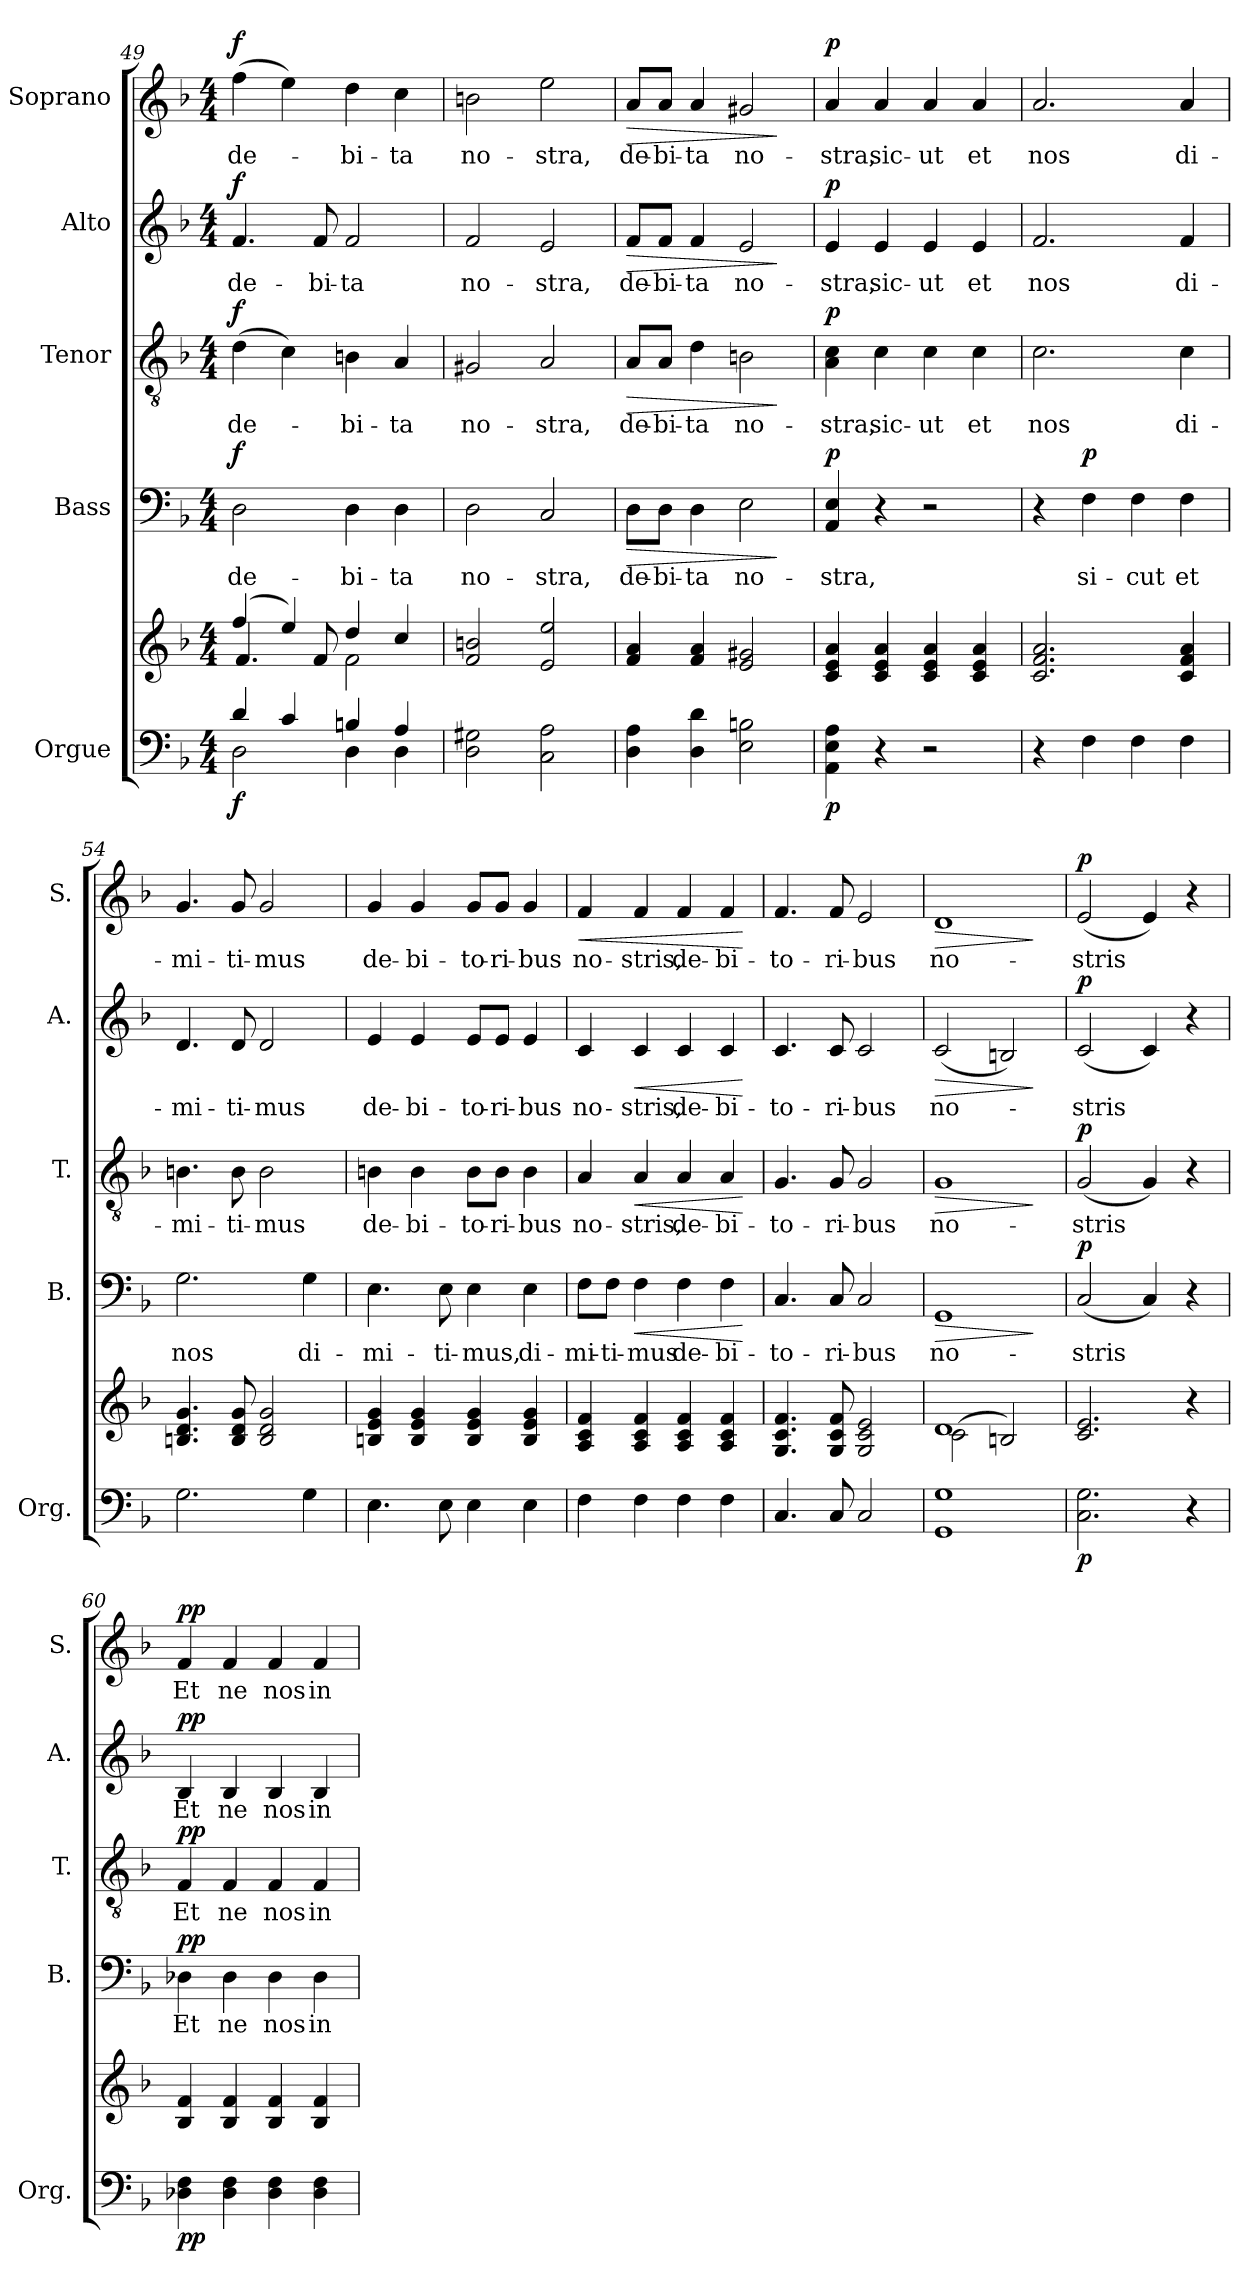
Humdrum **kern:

**kern	**kern	**dynam	**kern	**text	**dynam	**kern	**text	**dynam	**kern	**text	**dynam	**kern	**text	**dynam
*part5	*part5	*part5	*part4	*part4	*part4	*part3	*part3	*part3	*part2	*part2	*part2	*part1	*part1	*part1
*staff6	*staff5	*staff5/6	*staff4	*staff4	*staff4	*staff3	*staff3	*staff3	*staff2	*staff2	*staff2	*staff1	*staff1	*staff1
*I"Orgue	*	*	*I"Bass	*	*	*I"Tenor	*	*	*I"Alto	*	*	*I"Soprano	*	*
*I'Org.	*	*	*I'B.	*	*	*I'T.	*	*	*I'A.	*	*	*I'S.	*	*
*clefF4	*clefG2	*	*clefF4	*	*	*clefGv2	*	*	*clefG2	*	*	*clefG2	*	*
*k[b-]	*k[b-]	*	*k[b-]	*	*	*k[b-]	*	*	*k[b-]	*	*	*k[b-]	*	*
*M4/4	*M4/4	*	*M4/4	*	*	*M4/4	*	*	*M4/4	*	*	*M4/4	*	*
=49	=49	=49	=49	=49	=49	=49	=49	=49	=49	=49	=49	=49	=49	=49
*^	*^	*	*	*	*	*	*	*	*	*	*	*	*	*
!	!	!	!	!LO:DY:b=2	!	!LO:LY:b	!LO:DY:b	!	!LO:LY:b	!LO:DY:b	!	!LO:LY:b	!LO:DY:b	!	!LO:LY:b	!LO:DY:b
4d/	2D\	(4ff/	4.f/	f	2D\	de-	f	(4d\	de-	f	4.f/	de-	f	(4ff\	de-	f
4c/	.	4ee/)	.	.	.	.	.	4c\)	.	.	.	.	.	4ee\)	.	.
!	!	!	!	!	!	!	!	!	!	!	!	!LO:LY:b	!	!	!	!
.	.	.	8f/	.	.	.	.	.	.	.	8f/	-bi-	.	.	.	.
!	!	!	!	!	!	!LO:LY:b	!	!	!LO:LY:b	!	!	!LO:LY:b	!	!	!LO:LY:b	!
4Bn/	4D\	4dd/	2f\	.	4D\	-bi-	.	4Bn\	-bi-	.	2f/	-ta	.	4dd\	-bi-	.
!	!	!	!	!	!	!LO:LY:b	!	!	!LO:LY:b	!	!	!	!	!	!LO:LY:b	!
4A/	4D\	4cc/	.	.	4D\	-ta	.	4A/	-ta	.	.	.	.	4cc\	-ta	.
*	*	*v	*v	*	*	*	*	*	*	*	*	*	*	*	*	*
=50	=50	=50	=50	=50	=50	=50	=50	=50	=50	=50	=50	=50	=50	=50	=50
!	!	!	!	!	!LO:LY:b	!	!	!LO:LY:b	!	!	!LO:LY:b	!	!	!LO:LY:b	!
*v	*v	*	*	*	*	*	*	*	*	*	*	*	*	*	*
2D\ 2G#X\	2f/ 2bn/	.	2D\	no-	.	2G#X/	no-	.	2f/	no-	.	2bn\	no-	.
!	!	!	!	!LO:LY:b	!	!	!LO:LY:b	!	!	!LO:LY:b	!	!	!LO:LY:b	!
2C\ 2A\	2e/ 2ee/	.	2C/	-stra,	.	2A/	-stra,	.	2e/	-stra,	.	2ee\	-stra,	.
=51	=51	=51	=51	=51	=51	=51	=51	=51	=51	=51	=51	=51	=51	=51
!	!	!	!	!LO:LY:b	!LO:HP:b	!	!LO:LY:b	!LO:HP:b	!	!LO:LY:b	!LO:HP:b	!	!LO:LY:b	!LO:HP:b
4D\ 4A\	4f/ 4a/	.	8D\L	de-	>	8A/L	de-	>	8f/L	de-	>	8a/L	de-	>
!	!	!	!	!LO:LY:b	!	!	!LO:LY:b	!	!	!LO:LY:b	!	!	!LO:LY:b	!
.	.	.	8D\J	-bi-	.	8A/J	-bi-	.	8f/J	-bi-	.	8a/J	-bi-	.
!	!	!	!	!LO:LY:b	!	!	!LO:LY:b	!	!	!LO:LY:b	!	!	!LO:LY:b	!
4D\ 4d\	4f/ 4a/	.	4D\	-ta	.	4d\	-ta	.	4f/	-ta	.	4a/	-ta	.
!	!	!	!	!LO:LY:b	!	!	!LO:LY:b	!	!	!LO:LY:b	!	!	!LO:LY:b	!
2E\ 2Bn\	2e/ 2g#X/	.	2E\	no-	.	2Bn\	no-	.	2e/	no-	.	2g#X/	no-	.
.	.	.	.	.	]	.	.	]	.	.	]	.	.	]
=52	=52	=52	=52	=52	=52	=52	=52	=52	=52	=52	=52	=52	=52	=52
!	!	!LO:DY:b=2	!	!LO:LY:b	!LO:DY:b	!	!LO:LY:b	!LO:DY:b	!	!LO:LY:b	!LO:DY:b	!	!LO:LY:b	!LO:DY:b
4AA\ 4E\ 4A\	4c/ 4e/ 4a/	p	4AA/ 4E/	-stra,	p	4A\ 4c\	-stra,	p	4e/	-stra,	p	4a/	-stra,	p
!	!	!	!	!	!	!	!LO:LY:b	!	!	!LO:LY:b	!	!	!LO:LY:b	!
4r	4c/ 4e/ 4a/	.	4r	.	.	4c\	sic-	.	4e/	sic-	.	4a/	sic-	.
!	!	!	!	!	!	!	!LO:LY:b	!	!	!LO:LY:b	!	!	!LO:LY:b	!
2r	4c/ 4e/ 4a/	.	2r	.	.	4c\	-ut	.	4e/	-ut	.	4a/	-ut	.
!	!	!	!	!	!	!	!LO:LY:b	!	!	!LO:LY:b	!	!	!LO:LY:b	!
.	4c/ 4e/ 4a/	.	.	.	.	4c\	et	.	4e/	et	.	4a/	et	.
=53	=53	=53	=53	=53	=53	=53	=53	=53	=53	=53	=53	=53	=53	=53
!	!	!	!	!	!	!	!LO:LY:b	!	!	!LO:LY:b	!	!	!LO:LY:b	!
4r	2.c/ 2.f/ 2.a/	.	4r	.	.	2.c\	nos	.	2.f/	nos	.	2.a/	nos	.
!	!	!	!	!LO:LY:b	!LO:DY:b	!	!	!	!	!	!	!	!	!
4F\	.	.	4F\	si-	p	.	.	.	.	.	.	.	.	.
!	!	!	!	!LO:LY:b	!	!	!	!	!	!	!	!	!	!
4F\	.	.	4F\	-cut	.	.	.	.	.	.	.	.	.	.
!	!	!	!	!LO:LY:b	!	!	!LO:LY:b	!	!	!LO:LY:b	!	!	!LO:LY:b	!
4F\	4c/ 4f/ 4a/	.	4F\	et	.	4c\	di-	.	4f/	di-	.	4a/	di-	.
=54	=54	=54	=54	=54	=54	=54	=54	=54	=54	=54	=54	=54	=54	=54
!	!	!	!	!LO:LY:b	!	!	!LO:LY:b	!	!	!LO:LY:b	!	!	!LO:LY:b	!
2.G\	4.Bn/ 4.d/ 4.g/	.	2.G\	nos	.	4.Bn\	-mi-	.	4.d/	-mi-	.	4.g/	-mi-	.
!	!	!	!	!	!	!	!LO:LY:b	!	!	!LO:LY:b	!	!	!LO:LY:b	!
.	8B/ 8d/ 8g/	.	.	.	.	8B\	-ti-	.	8d/	-ti-	.	8g/	-ti-	.
!	!	!	!	!	!	!	!LO:LY:b	!	!	!LO:LY:b	!	!	!LO:LY:b	!
.	2B/ 2d/ 2g/	.	.	.	.	2B\	-mus	.	2d/	-mus	.	2g/	-mus	.
!	!	!	!	!LO:LY:b	!	!	!	!	!	!	!	!	!	!
4G\	.	.	4G\	di-	.	.	.	.	.	.	.	.	.	.
!!LO:LB:g=z
=55	=55	=55	=55	=55	=55	=55	=55	=55	=55	=55	=55	=55	=55	=55
!	!	!	!	!LO:LY:b	!	!	!LO:LY:b	!	!	!LO:LY:b	!	!	!LO:LY:b	!
4.E\	4Bn/ 4e/ 4g/	.	4.E\	-mi-	.	4Bn\	de-	.	4e/	de-	.	4g/	de-	.
!	!	!	!	!	!	!	!LO:LY:b	!	!	!LO:LY:b	!	!	!LO:LY:b	!
.	4B/ 4e/ 4g/	.	.	.	.	4B\	-bi-	.	4e/	-bi-	.	4g/	-bi-	.
!	!	!	!	!LO:LY:b	!	!	!	!	!	!	!	!	!	!
8E\	.	.	8E\	-ti-	.	.	.	.	.	.	.	.	.	.
!	!	!	!	!LO:LY:b	!	!	!LO:LY:b	!	!	!LO:LY:b	!	!	!LO:LY:b	!
4E\	4B/ 4e/ 4g/	.	4E\	-mus,	.	8B\L	-to-	.	8e/L	-to-	.	8g/L	-to-	.
!	!	!	!	!	!	!	!LO:LY:b	!	!	!LO:LY:b	!	!	!LO:LY:b	!
.	.	.	.	.	.	8B\J	-ri-	.	8e/J	-ri-	.	8g/J	-ri-	.
!	!	!	!	!LO:LY:b	!	!	!LO:LY:b	!	!	!LO:LY:b	!	!	!LO:LY:b	!
4E\	4B/ 4e/ 4g/	.	4E\	di-	.	4B\	-bus	.	4e/	-bus	.	4g/	-bus	.
=56	=56	=56	=56	=56	=56	=56	=56	=56	=56	=56	=56	=56	=56	=56
!	!	!	!	!LO:LY:b	!	!	!LO:LY:b	!	!	!LO:LY:b	!	!	!LO:LY:b	!LO:HP:b
4F\	4A/ 4c/ 4f/	.	8F\L	-mi-	.	4A/	no-	.	4c/	no-	.	4f/	no-	<
!	!	!	!	!LO:LY:b	!	!	!	!	!	!	!	!	!	!
.	.	.	8F\J	-ti-	.	.	.	.	.	.	.	.	.	.
!	!	!	!	!LO:LY:b	!LO:HP:b	!	!LO:LY:b	!LO:HP:b	!	!LO:LY:b	!LO:HP:b	!	!LO:LY:b	!
4F\	4A/ 4c/ 4f/	.	4F\	-mus	<	4A/	-stris,	<	4c/	-stris,	<	4f/	-stris,	.
!	!	!	!	!LO:LY:b	!	!	!LO:LY:b	!	!	!LO:LY:b	!	!	!LO:LY:b	!
4F\	4A/ 4c/ 4f/	.	4F\	de-	.	4A/	de-	.	4c/	de-	.	4f/	de-	.
!	!	!	!	!LO:LY:b	!	!	!LO:LY:b	!	!	!LO:LY:b	!	!	!LO:LY:b	!
4F\	4A/ 4c/ 4f/	.	4F\	-bi-	.	4A/	-bi-	.	4c/	-bi-	.	4f/	-bi-	.
.	.	.	.	.	[	.	.	[	.	.	[	.	.	[
=57	=57	=57	=57	=57	=57	=57	=57	=57	=57	=57	=57	=57	=57	=57
!	!	!	!	!LO:LY:b	!	!	!LO:LY:b	!	!	!LO:LY:b	!	!	!LO:LY:b	!
4.C/	4.G/ 4.c/ 4.f/	.	4.C/	-to-	.	4.G/	-to-	.	4.c/	-to-	.	4.f/	-to-	.
!	!	!	!	!LO:LY:b	!	!	!LO:LY:b	!	!	!LO:LY:b	!	!	!LO:LY:b	!
8C/	8G/ 8c/ 8f/	.	8C/	-ri-	.	8G/	-ri-	.	8c/	-ri-	.	8f/	-ri-	.
!	!	!	!	!LO:LY:b	!	!	!LO:LY:b	!	!	!LO:LY:b	!	!	!LO:LY:b	!
2C/	2G/ 2c/ 2e/	.	2C/	-bus	.	2G/	-bus	.	2c/	-bus	.	2e/	-bus	.
=58	=58	=58	=58	=58	=58	=58	=58	=58	=58	=58	=58	=58	=58	=58
*	*^	*	*	*	*	*	*	*	*	*	*	*	*	*
!	!	!	!	!	!LO:LY:b	!LO:HP:b	!	!LO:LY:b	!LO:HP:b	!	!LO:LY:b	!LO:HP:b	!	!LO:LY:b	!LO:HP:b
1GG 1G	1d	(2c\	.	1GG	no-	>	1G	no-	>	(2c/	no-	>	1d	no-	>
.	.	2Bn/)	.	.	.	.	.	.	.	2Bn/)	.	.	.	.	.
*	*v	*v	*	*	*	*	*	*	*	*	*	*	*	*	*
.	.	.	.	.	]	.	.	]	.	.	]	.	.	]
=59	=59	=59	=59	=59	=59	=59	=59	=59	=59	=59	=59	=59	=59	=59
!	!	!LO:DY:b=2	!	!LO:LY:b	!LO:DY:b	!	!LO:LY:b	!LO:DY:b	!	!LO:LY:b	!LO:DY:b	!	!LO:LY:b	!LO:DY:b
2.C\ 2.G\	2.c/ 2.e/	p	(2C/	-stris	p	(2G/	-stris	p	(2c/	-stris	p	(2e/	-stris	p
!	!	!	!	!LO:LY:b	!	!	!LO:LY:b	!	!	!LO:LY:b	!	!	!LO:LY:b	!
.	.	.	4C/)	_	.	4G/)	_	.	4c/)	_	.	4e/)	_	.
4r	4r	.	4r	.	.	4r	.	.	4r	.	.	4r	.	.
=60	=60	=60	=60	=60	=60	=60	=60	=60	=60	=60	=60	=60	=60	=60
!	!	!LO:DY:b=2	!	!LO:LY:b	!LO:DY:b	!	!LO:LY:b	!LO:DY:b	!	!LO:LY:b	!LO:DY:b	!	!LO:LY:b	!LO:DY:b
4D-X\ 4F\	4B-/ 4f/	pp	4D-X\	Et	pp	4F/	Et	pp	4B-/	Et	pp	4f/	Et	pp
!	!	!	!	!LO:LY:b	!	!	!LO:LY:b	!	!	!LO:LY:b	!	!	!LO:LY:b	!
4D-\ 4F\	4B-/ 4f/	.	4D-\	ne	.	4F/	ne	.	4B-/	ne	.	4f/	ne	.
!	!	!	!	!LO:LY:b	!	!	!LO:LY:b	!	!	!LO:LY:b	!	!	!LO:LY:b	!
4D-\ 4F\	4B-/ 4f/	.	4D-\	nos	.	4F/	nos	.	4B-/	nos	.	4f/	nos	.
!	!	!	!	!LO:LY:b	!	!	!LO:LY:b	!	!	!LO:LY:b	!	!	!LO:LY:b	!
4D-\ 4F\	4B-/ 4f/	.	4D-\	in	.	4F/	in-	.	4B-/	in-	.	4f/	in-	.
=	=	=	=	=	=	=	=	=	=	=	=	=	=	=
*-	*-	*-	*-	*-	*-	*-	*-	*-	*-	*-	*-	*-	*-	*-
